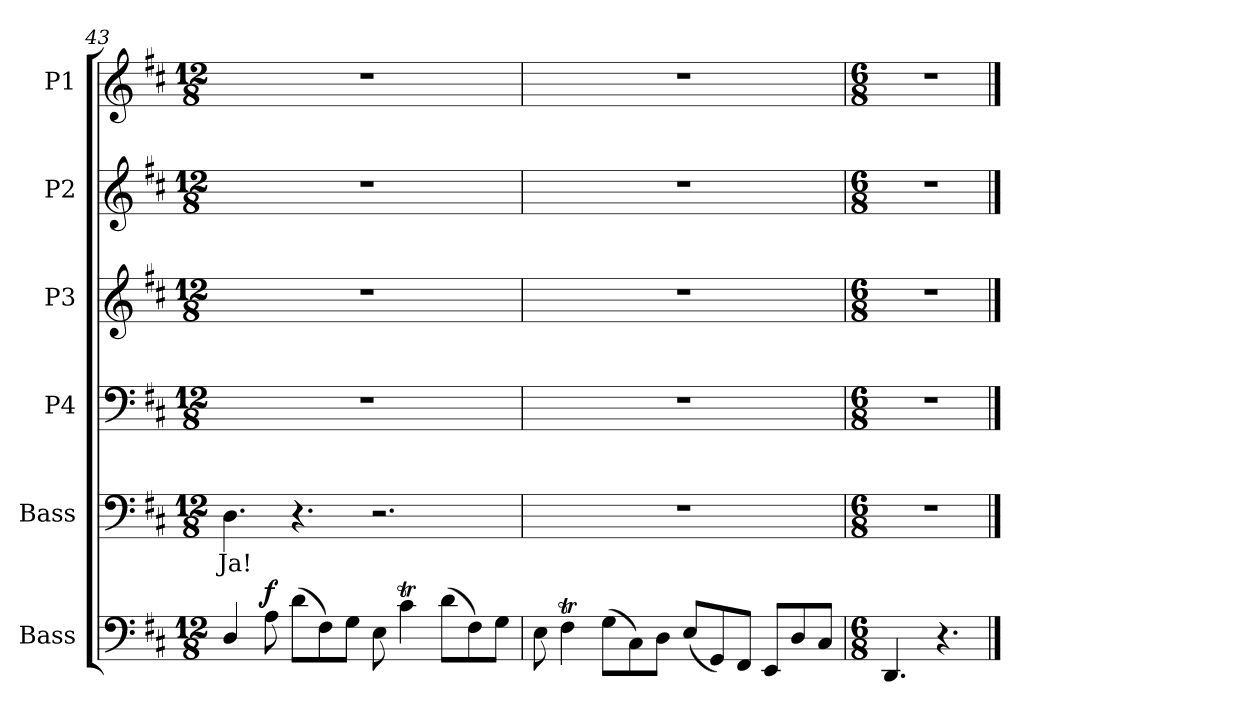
**kern	**dynam	**kern	**text	**kern	**kern	**kern	**kern
*part6	*part6	*part5	*part5	*part4	*part3	*part2	*part1
*staff6	*staff6	*staff5	*staff5	*staff4	*staff3	*staff2	*staff1
*I"Bass	*	*I"Bass	*	*I"P4	*I"P3	*I"P2	*I"P1
*I'Bs.	*	*I'Bs.	*	*	*	*	*
!!LO:LB:g=z
*clefF4	*	*clefF4	*	*clefF4	*clefG2	*clefG2	*clefG2
*	*	*	*	*	*ITrd7c12	*	*
*k[f#c#]	*	*k[f#c#]	*	*k[f#c#]	*k[f#c#]	*k[f#c#]	*k[f#c#]
*D:	*	*D:	*	*D:	*D:	*D:	*D:
*M12/8	*	*M12/8	*	*M12/8	*M12/8	*M12/8	*M12/8
=43	=43	=43	=43	=43	=43	=43	=43
!	!	!	!LO:LY:b	!	!	!	!
4D/	.	4.D\	Ja!	1.r	1.r	1.r	1.r
!	!LO:DY:a	!	!	!	!	!	!
8A\	f	.	.	.	.	.	.
(>8d\L	.	4.r	.	.	.	.	.
8F#\)	.	.	.	.	.	.	.
8G\J	.	.	.	.	.	.	.
8E\	.	2.r	.	.	.	.	.
4c#t\	.	.	.	.	.	.	.
(>8d\L	.	.	.	.	.	.	.
8F#\)	.	.	.	.	.	.	.
8G\J	.	.	.	.	.	.	.
=44	=44	=44	=44	=44	=44	=44	=44
!	!	!LO:N:vis=1	!	!	!	!	!
8E\	.	1.r	.	1.r	1.r	1.r	1.r
4F#t\	.	.	.	.	.	.	.
(>8G\L	.	.	.	.	.	.	.
8C#\)	.	.	.	.	.	.	.
8D\J	.	.	.	.	.	.	.
(<8E/L	.	.	.	.	.	.	.
8GG/)	.	.	.	.	.	.	.
8FF#/J	.	.	.	.	.	.	.
8EE/L	.	.	.	.	.	.	.
8D/	.	.	.	.	.	.	.
8C#/J	.	.	.	.	.	.	.
=45	=45	=45	=45	=45	=45	=45	=45
*M6/8	*	*M6/8	*	*M6/8	*M6/8	*M6/8	*M6/8
!	!	!LO:N:vis=1	!	!	!	!	!
4.DD/	.	2.r	.	2.r	2.r	2.r	2.r
4.r	.	.	.	.	.	.	.
==	==	==	==	==	==	==	==
*-	*-	*-	*-	*-	*-	*-	*-
